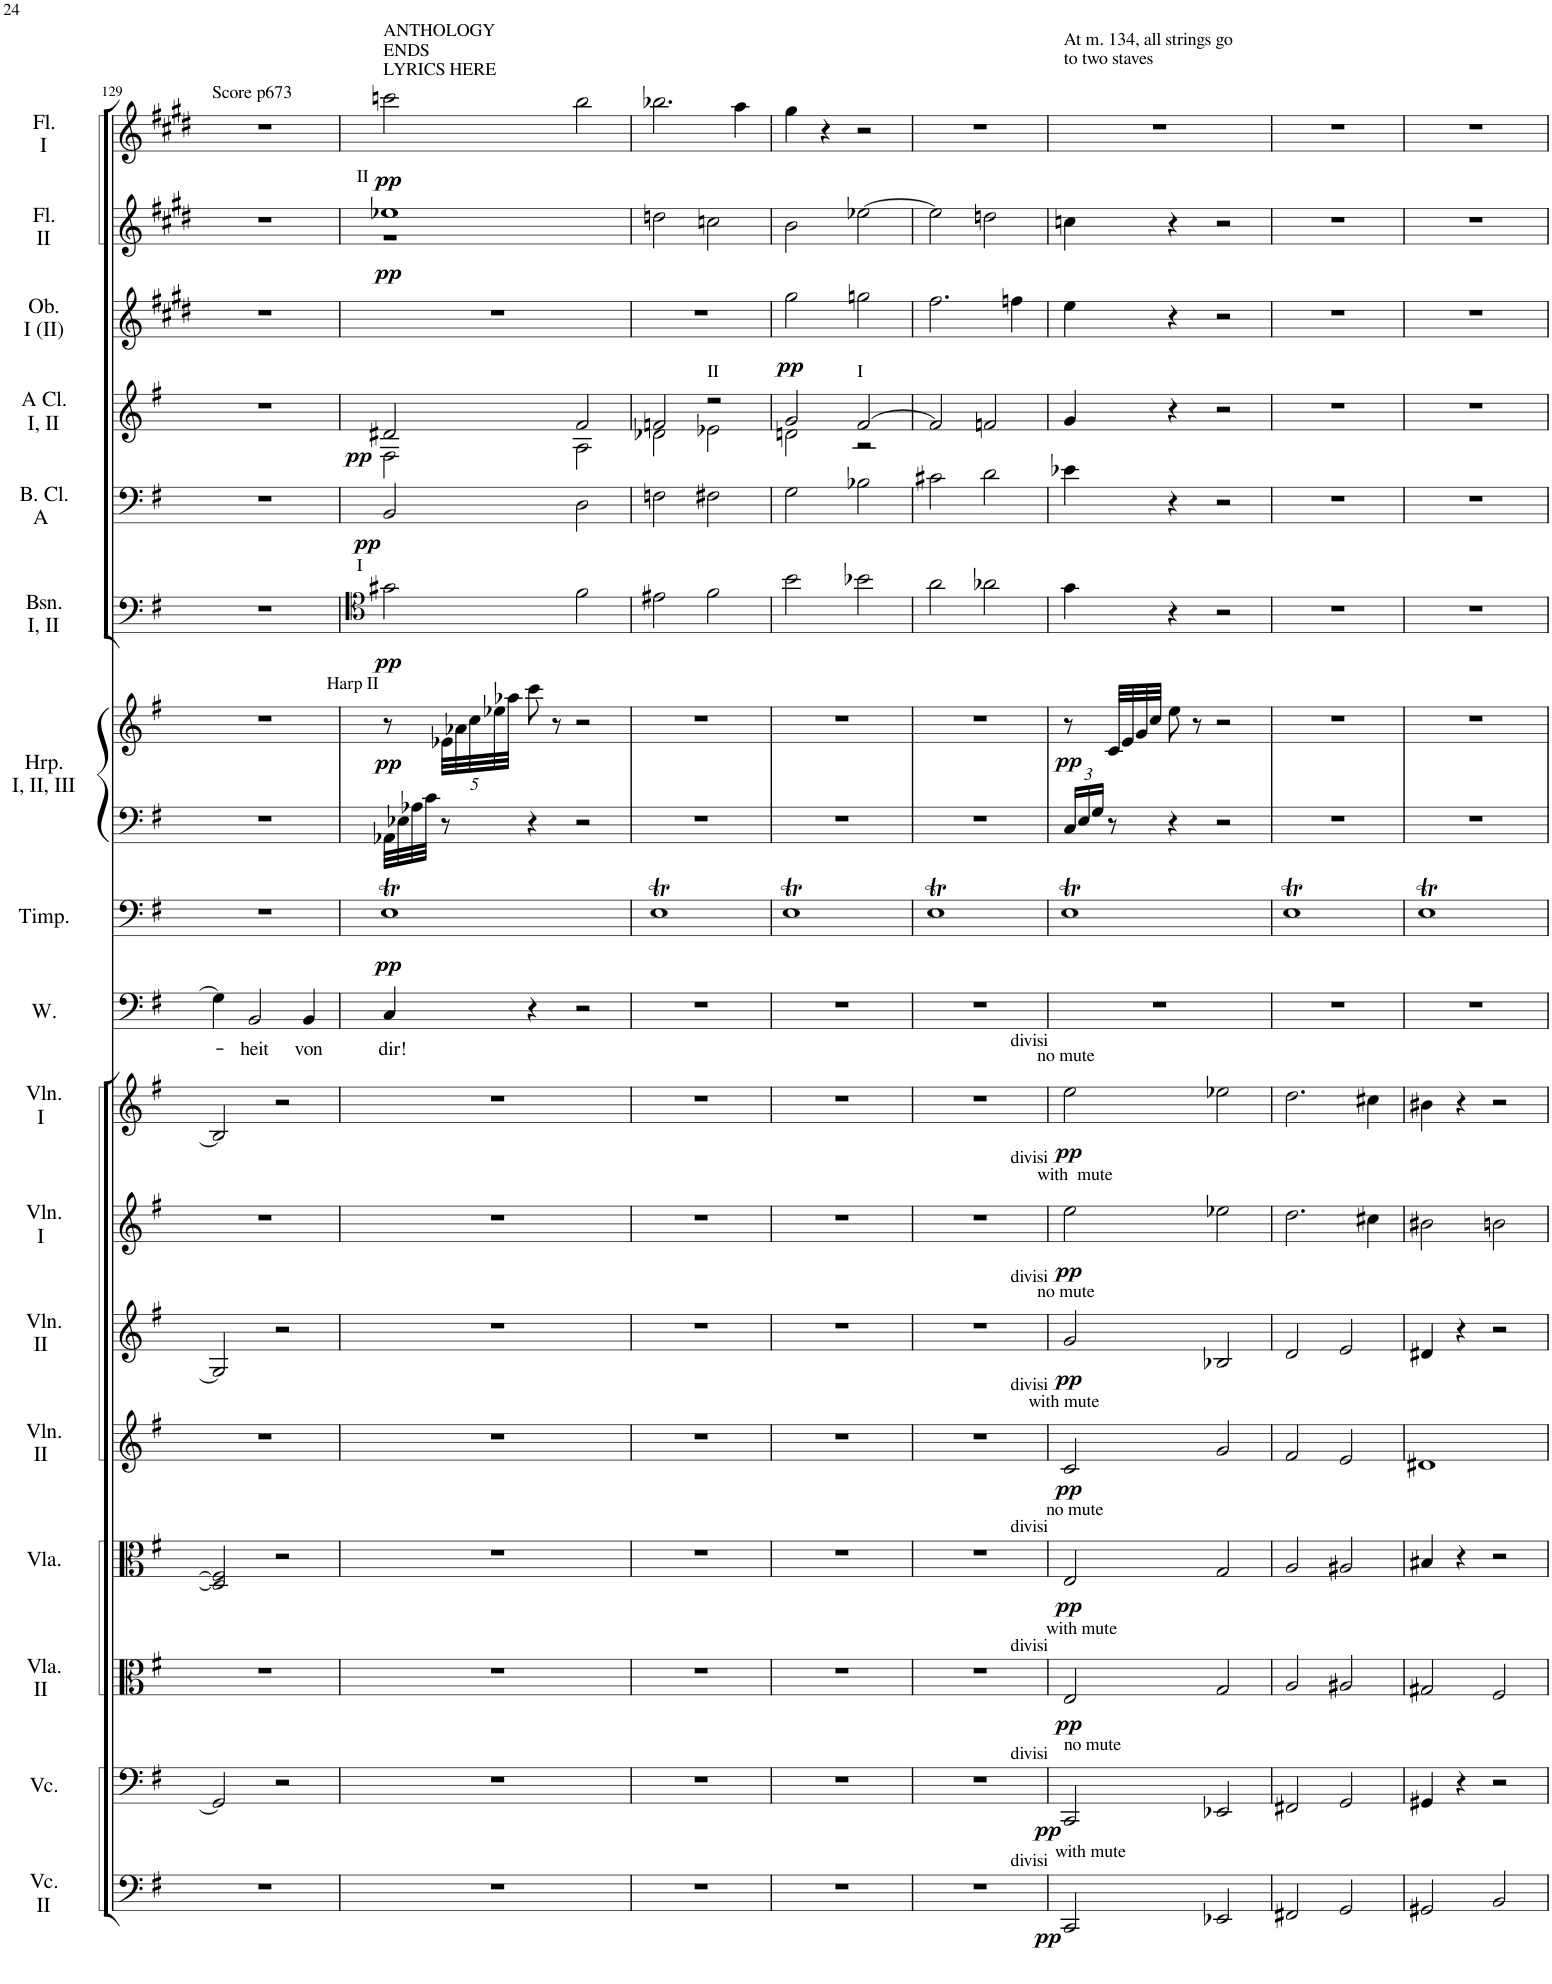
**kern	**text	**kern	**dynam	**kern	**dynam	**kern	**dynam	**kern	**dynam	**kern	**dynam	**kern	**dynam	**kern	**dynam	**kern	**dynam	**kern	**text	**kern	**dynam	**kern	**kern	**dynam	**kern	**dynam	**kern	**dynam	**kern	**dynam	**kern	**dynam	**kern	**dynam	**kern	**dynam
*part18	*part18	*part17	*part17	*part16	*part16	*part15	*part15	*part14	*part14	*part13	*part13	*part12	*part12	*part11	*part11	*part10	*part10	*part9	*part9	*part8	*part8	*part7	*part7	*part7	*part6	*part6	*part5	*part5	*part4	*part4	*part3	*part3	*part2	*part2	*part1	*part1
*staff19	*staff19	*staff18	*staff18	*staff17	*staff17	*staff16	*staff16	*staff15	*staff15	*staff14	*staff14	*staff13	*staff13	*staff12	*staff12	*staff11	*staff11	*staff10	*staff10	*staff9	*staff9	*staff8	*staff7	*staff7/8	*staff6	*staff6	*staff5	*staff5	*staff4	*staff4	*staff3	*staff3	*staff2	*staff2	*staff1	*staff1
*I"Bassoon (Wotan)	*	*I"Violoncello II	*	*I"Violoncello	*	*I"Viola II	*	*I"Viola	*	*I"Violin II	*	*I"Violin II	*	*I"Violin I	*	*I"Violin I	*	*I"Wotan	*	*I"Timpani	*	*I"Harp I, II, III	*	*	*I"Bassoon I, II	*	*I"Bass Clarinet in A	*	*I"Clarinet in A I, II	*	*I"Oboe I (II)	*	*I"Flute II	*	*I"Flute I	*
*I'Bsn. (W)	*	*I'Vc. II	*	*I'Vc.	*	*I'Vla. II	*	*I'Vla.	*	*I'Vln. II	*	*I'Vln. II	*	*I'Vln. I	*	*I'Vln. I	*	*I'W.	*	*I'Timp.	*	*I'Hrp. I, II, III	*	*	*I'Bsn. I, II	*	*I'B. Cl. A	*	*	*	*I'Ob. I (II)	*	*I'Fl. II	*	*I'Fl. I	*
!!LO:PB:g=z
*clefF4	*	*clefF4	*	*clefF4	*	*clefC3	*	*clefC3	*	*clefG2	*	*clefG2	*	*clefG2	*	*clefG2	*	*clefF4	*	*clefF4	*	*clefF4	*clefG2	*	*clefF4	*	*clefF4	*	*clefG2	*	*clefG2	*	*clefG2	*	*clefG2	*
*	*	*	*	*	*	*	*	*	*	*	*	*	*	*	*	*	*	*	*	*	*	*	*	*	*	*	*Trd2c3	*	*Trd2c3	*	*	*	*	*	*	*
*k[f#c#g#d#]	*	*k[f#]	*	*k[f#]	*	*k[f#]	*	*k[f#]	*	*k[f#]	*	*k[f#]	*	*k[f#]	*	*k[f#]	*	*k[f#]	*	*k[f#]	*	*k[f#]	*k[f#]	*	*k[f#]	*	*k[f#]	*	*k[f#]	*	*k[f#c#g#d#]	*	*k[f#c#g#d#]	*	*k[f#c#g#d#]	*
*M4/4	*	*M4/4	*	*M4/4	*	*M4/4	*	*M4/4	*	*M4/4	*	*M4/4	*	*M4/4	*	*M4/4	*	*M4/4	*	*M4/4	*	*M4/4	*M4/4	*	*M4/4	*	*M4/4	*	*M4/4	*	*M4/4	*	*M4/4	*	*M4/4	*
*met(c)	*	*met(c)	*	*met(c)	*	*met(c)	*	*met(c)	*	*met(c)	*	*met(c)	*	*met(c)	*	*met(c)	*	*met(c)	*	*met(c)	*	*met(c)	*met(c)	*	*met(c)	*	*met(c)	*	*met(c)	*	*met(c)	*	*met(c)	*	*met(c)	*
=129	=129	=129	=129	=129	=129	=129	=129	=129	=129	=129	=129	=129	=129	=129	=129	=129	=129	=129	=129	=129	=129	=129	=129	=129	=129	=129	=129	=129	=129	=129	=129	=129	=129	=129	=129	=129
4G]	.	1r	.	2GG/]	.	1r	.	2D/] 2F/]	.	1r	.	2G/]	.	1r	.	2B/]	.	4G\]	.	1r	.	1r	1r	.	1r	.	1r	.	1r	.	1r	.	1r	.	1r	.
!	!	!	!	!	!	!	!	!	!	!	!	!	!	!	!	!	!	!	!LO:LY:b	!	!	!	!	!	!	!	!	!	!	!	!	!	!	!	!	!
2BB	-heit	.	.	.	.	.	.	.	.	.	.	.	.	.	.	.	.	2BB/	-heit	.	.	.	.	.	.	.	.	.	.	.	.	.	.	.	.	.
.	.	.	.	2r	.	.	.	2r	.	.	.	2r	.	.	.	2r	.	.	.	.	.	.	.	.	.	.	.	.	.	.	.	.	.	.	.	.
!	!	!	!	!	!	!	!	!	!	!	!	!	!	!	!	!	!	!	!LO:LY:b	!	!	!	!	!	!	!	!	!	!	!	!	!	!	!	!	!
4BB	von	.	.	.	.	.	.	.	.	.	.	.	.	.	.	.	.	4BB/	von	.	.	.	.	.	.	.	.	.	.	.	.	.	.	.	.	.
=130	=130	=130	=130	=130	=130	=130	=130	=130	=130	=130	=130	=130	=130	=130	=130	=130	=130	=130	=130	=130	=130	=130	=130	=130	=130	=130	=130	=130	=130	=130	=130	=130	=130	=130	=130	=130
*	*	*	*	*	*	*	*	*	*	*	*	*	*	*	*	*	*	*	*	*	*	*	*	*	*clefC4	*	*	*	*	*	*	*	*	*	*	*
!	!	!	!	!	!	!	!	!	!	!	!	!	!	!	!	!	!	!	!	!	!	!	!	!	!	!	!	!	!	!	!	!	!LO:TX:a:t=II	!	!	!
!	!	!	!	!	!	!	!	!	!	!	!	!	!	!	!	!	!	!	!	!	!	!	!	!	!LO:TX:a:t=I	!	!	!	!	!	!	!	!	!	!	!
!	!	!	!	!	!	!	!	!	!	!	!	!	!	!	!	!	!	!	!	!	!	!	!LO:TX:a:t=Harp II	!	!	!	!	!	!	!	!	!	!	!	!	!
!	!	!	!	!	!	!	!	!	!	!	!	!	!	!	!	!	!	!	!LO:LY:b	!	!LO:DY:b	!	!	!LO:DY:b	!	!LO:DY:b	!	!LO:DY:b	!	!LO:DY:b	!	!	!	!LO:DY:b	!	!LO:DY:b
*	*	*	*	*	*	*	*	*	*	*	*	*	*	*	*	*	*	*	*	*	*	*	*	*	*	*	*	*	*^	*	*	*	*^	*	*	*
4Cn	dir!	1r	.	1r	.	1r	.	1r	.	1r	.	1r	.	1r	.	1r	.	4C/	dir!	1EET 1ET	pp	32AA-X\LLL	8r	pp	2g#X\	pp	2BB/	pp	2d#X/	2F#\	pp	1r	.	1ee-X	1r	pp	2cccn\	pp
.	.	.	.	.	.	.	.	.	.	.	.	.	.	.	.	.	.	.	.	.	.	32E-X\	.	.	.	.	.	.	.	.	.	.	.	.	.	.	.	.
.	.	.	.	.	.	.	.	.	.	.	.	.	.	.	.	.	.	.	.	.	.	32A-X\	.	.	.	.	.	.	.	.	.	.	.	.	.	.	.	.
.	.	.	.	.	.	.	.	.	.	.	.	.	.	.	.	.	.	.	.	.	.	32c\JJJ	.	.	.	.	.	.	.	.	.	.	.	.	.	.	.	.
*	*	*	*	*	*	*	*	*	*	*	*	*	*	*	*	*	*	*	*	*	*	*	*Xbrackettup	*	*	*	*	*	*	*	*	*	*	*	*	*	*	*
.	.	.	.	.	.	.	.	.	.	.	.	.	.	.	.	.	.	.	.	.	.	8r	40e-X\LLL	.	.	.	.	.	.	.	.	.	.	.	.	.	.	.
.	.	.	.	.	.	.	.	.	.	.	.	.	.	.	.	.	.	.	.	.	.	.	40a-X\	.	.	.	.	.	.	.	.	.	.	.	.	.	.	.
.	.	.	.	.	.	.	.	.	.	.	.	.	.	.	.	.	.	.	.	.	.	.	40cc\	.	.	.	.	.	.	.	.	.	.	.	.	.	.	.
.	.	.	.	.	.	.	.	.	.	.	.	.	.	.	.	.	.	.	.	.	.	.	40ee-X\	.	.	.	.	.	.	.	.	.	.	.	.	.	.	.
.	.	.	.	.	.	.	.	.	.	.	.	.	.	.	.	.	.	.	.	.	.	.	40aa-X\JJJ	.	.	.	.	.	.	.	.	.	.	.	.	.	.	.
4r	.	.	.	.	.	.	.	.	.	.	.	.	.	.	.	.	.	4r	.	.	.	4r	8ccc\	.	.	.	.	.	.	.	.	.	.	.	.	.	.	.
.	.	.	.	.	.	.	.	.	.	.	.	.	.	.	.	.	.	.	.	.	.	.	8r	.	.	.	.	.	.	.	.	.	.	.	.	.	.	.
2r	.	.	.	.	.	.	.	.	.	.	.	.	.	.	.	.	.	2r	.	.	.	2r	2r	.	2f#\	.	2D\	.	2f#/	2A\	.	.	.	.	.	.	2bb\	.
*	*	*	*	*	*	*	*	*	*	*	*	*	*	*	*	*	*	*	*	*	*	*	*	*	*	*	*	*	*	*	*	*	*	*v	*v	*	*	*
=131	=131	=131	=131	=131	=131	=131	=131	=131	=131	=131	=131	=131	=131	=131	=131	=131	=131	=131	=131	=131	=131	=131	=131	=131	=131	=131	=131	=131	=131	=131	=131	=131	=131	=131	=131	=131	=131
1r	.	1r	.	1r	.	1r	.	1r	.	1r	.	1r	.	1r	.	1r	.	1r	.	1EET 1ET	.	1r	1r	.	2e#X\	.	2Fn\	.	2fn/	2d-X\	.	1r	.	2ddn\	.	2.bb-X\	.
!	!	!	!	!	!	!	!	!	!	!	!	!	!	!	!	!	!	!	!	!	!	!	!	!	!	!	!	!	!LO:TX:a:t=II	!	!	!	!	!	!	!	!
.	.	.	.	.	.	.	.	.	.	.	.	.	.	.	.	.	.	.	.	.	.	.	.	.	2f#\	.	2F#X\	.	2r	2e-X\	.	.	.	2ccn\	.	.	.
.	.	.	.	.	.	.	.	.	.	.	.	.	.	.	.	.	.	.	.	.	.	.	.	.	.	.	.	.	.	.	.	.	.	.	.	4aa\	.
=132	=132	=132	=132	=132	=132	=132	=132	=132	=132	=132	=132	=132	=132	=132	=132	=132	=132	=132	=132	=132	=132	=132	=132	=132	=132	=132	=132	=132	=132	=132	=132	=132	=132	=132	=132	=132	=132
!	!	!	!	!	!	!	!	!	!	!	!	!	!	!	!	!	!	!	!	!	!	!	!	!	!	!	!	!	!	!	!	!	!LO:DY:b	!	!	!	!
1r	.	1r	.	1r	.	1r	.	1r	.	1r	.	1r	.	1r	.	1r	.	1r	.	1EET 1ET	.	1r	1r	.	2b\	.	2G\	.	2g/	2dn\	.	2gg#\	pp	2b\	.	4gg#\	.
.	.	.	.	.	.	.	.	.	.	.	.	.	.	.	.	.	.	.	.	.	.	.	.	.	.	.	.	.	.	.	.	.	.	.	.	4r	.
!	!	!	!	!	!	!	!	!	!	!	!	!	!	!	!	!	!	!	!	!	!	!	!	!	!	!	!	!	!LO:TX:a:t=I	!	!	!	!	!	!	!	!
.	.	.	.	.	.	.	.	.	.	.	.	.	.	.	.	.	.	.	.	.	.	.	.	.	2b-X\	.	2B-X\	.	[2f#/	2r	.	2ggn\	.	[2ee-X\	.	2r	.
*	*	*	*	*	*	*	*	*	*	*	*	*	*	*	*	*	*	*	*	*	*	*	*	*	*	*	*	*	*v	*v	*	*	*	*	*	*	*
=133	=133	=133	=133	=133	=133	=133	=133	=133	=133	=133	=133	=133	=133	=133	=133	=133	=133	=133	=133	=133	=133	=133	=133	=133	=133	=133	=133	=133	=133	=133	=133	=133	=133	=133	=133	=133
1r	.	1r	.	1r	.	1r	.	1r	.	1r	.	1r	.	1r	.	1r	.	1r	.	1EET 1ET	.	1r	1r	.	2a\	.	2c#X\	.	2f#/]	.	2.ff#\	.	2ee-\]	.	1r	.
.	.	.	.	.	.	.	.	.	.	.	.	.	.	.	.	.	.	.	.	.	.	.	.	.	2a-X\	.	2d\	.	2fn/	.	.	.	2ddn\	.	.	.
.	.	.	.	.	.	.	.	.	.	.	.	.	.	.	.	.	.	.	.	.	.	.	.	.	.	.	.	.	.	.	4ffn\	.	.	.	.	.
=134	=134	=134	=134	=134	=134	=134	=134	=134	=134	=134	=134	=134	=134	=134	=134	=134	=134	=134	=134	=134	=134	=134	=134	=134	=134	=134	=134	=134	=134	=134	=134	=134	=134	=134	=134	=134
*	*	*	*	*	*	*	*	*	*	*	*	*	*	*	*	*	*	*	*	*	*	*Xbrackettup	*	*	*	*	*	*	*	*	*	*	*	*	*	*
!	!	!	!	!	!	!	!	!	!	!	!	!	!	!	!	!LO:TX:a:t=no mute	!	!	!	!	!	!	!	!	!	!	!	!	!	!	!	!	!	!	!	!
!	!	!	!	!	!	!	!	!	!	!	!	!	!	!	!	!LO:TX:a:t=divisi	!	!	!	!	!	!	!	!	!	!	!	!	!	!	!	!	!	!	!	!
!	!	!	!	!	!	!	!	!	!	!	!	!	!	!LO:TX:a:t=with  mute	!	!	!	!	!	!	!	!	!	!	!	!	!	!	!	!	!	!	!	!	!	!
!	!	!	!	!	!	!	!	!	!	!	!	!	!	!LO:TX:a:t=divisi	!	!	!	!	!	!	!	!	!	!	!	!	!	!	!	!	!	!	!	!	!	!
!	!	!	!	!	!	!	!	!	!	!	!	!LO:TX:a:t=no mute	!	!	!	!	!	!	!	!	!	!	!	!	!	!	!	!	!	!	!	!	!	!	!	!
!	!	!	!	!	!	!	!	!	!	!	!	!LO:TX:a:t=divisi	!	!	!	!	!	!	!	!	!	!	!	!	!	!	!	!	!	!	!	!	!	!	!	!
!	!	!	!	!	!	!	!	!	!	!LO:TX:a:t=with mute	!	!	!	!	!	!	!	!	!	!	!	!	!	!	!	!	!	!	!	!	!	!	!	!	!	!
!	!	!	!	!	!	!	!	!	!	!LO:TX:a:t=divisi	!	!	!	!	!	!	!	!	!	!	!	!	!	!	!	!	!	!	!	!	!	!	!	!	!	!
!	!	!	!	!	!	!	!	!LO:TX:a:t=divisi	!	!	!	!	!	!	!	!	!	!	!	!	!	!	!	!	!	!	!	!	!	!	!	!	!	!	!	!
!	!	!	!	!	!	!	!	!LO:TX:a:t=no mute	!	!	!	!	!	!	!	!	!	!	!	!	!	!	!	!	!	!	!	!	!	!	!	!	!	!	!	!
!	!	!	!	!	!	!LO:TX:a:t=divisi	!	!	!	!	!	!	!	!	!	!	!	!	!	!	!	!	!	!	!	!	!	!	!	!	!	!	!	!	!	!
!	!	!	!	!	!	!LO:TX:a:t=with mute	!	!	!	!	!	!	!	!	!	!	!	!	!	!	!	!	!	!	!	!	!	!	!	!	!	!	!	!	!	!
!	!	!	!	!LO:TX:a:t=divisi	!	!	!	!	!	!	!	!	!	!	!	!	!	!	!	!	!	!	!	!	!	!	!	!	!	!	!	!	!	!	!	!
!	!	!	!	!LO:TX:a:t=no mute	!	!	!	!	!	!	!	!	!	!	!	!	!	!	!	!	!	!	!	!	!	!	!	!	!	!	!	!	!	!	!	!
!	!	!LO:TX:a:t=divisi	!	!	!	!	!	!	!	!	!	!	!	!	!	!	!	!	!	!	!	!	!	!	!	!	!	!	!	!	!	!	!	!	!	!
!	!	!LO:TX:a:t=with mute	!	!	!	!	!	!	!	!	!	!	!	!	!	!	!	!	!	!	!	!	!	!	!	!	!	!	!	!	!	!	!	!	!	!
!	!	!	!LO:DY:b	!	!LO:DY:b	!	!LO:DY:b	!	!LO:DY:b	!	!LO:DY:b	!	!LO:DY:b	!	!LO:DY:b	!	!LO:DY:b	!	!	!	!	!	!	!LO:DY:b	!	!	!	!	!	!	!	!	!	!	!	!
1r	.	2CC/	pp	2CC/	pp	2E/	pp	2E/	pp	2c/	pp	2g/	pp	2ee\	pp	2ee\	pp	1r	.	1EET 1ET	.	24C/LL	8r	pp	4g\	.	4e-X\	.	4g/	.	4ee\	.	4ccn\	.	1r	.
.	.	.	.	.	.	.	.	.	.	.	.	.	.	.	.	.	.	.	.	.	.	24E/	.	.	.	.	.	.	.	.	.	.	.	.	.	.
.	.	.	.	.	.	.	.	.	.	.	.	.	.	.	.	.	.	.	.	.	.	24G/JJ	.	.	.	.	.	.	.	.	.	.	.	.	.	.
.	.	.	.	.	.	.	.	.	.	.	.	.	.	.	.	.	.	.	.	.	.	8r	32c/LLL	.	.	.	.	.	.	.	.	.	.	.	.	.
.	.	.	.	.	.	.	.	.	.	.	.	.	.	.	.	.	.	.	.	.	.	.	32e/	.	.	.	.	.	.	.	.	.	.	.	.	.
.	.	.	.	.	.	.	.	.	.	.	.	.	.	.	.	.	.	.	.	.	.	.	32g/	.	.	.	.	.	.	.	.	.	.	.	.	.
.	.	.	.	.	.	.	.	.	.	.	.	.	.	.	.	.	.	.	.	.	.	.	32cc/JJJ	.	.	.	.	.	.	.	.	.	.	.	.	.
.	.	.	.	.	.	.	.	.	.	.	.	.	.	.	.	.	.	.	.	.	.	4r	8ee\	.	4r	.	4r	.	4r	.	4r	.	4r	.	.	.
.	.	.	.	.	.	.	.	.	.	.	.	.	.	.	.	.	.	.	.	.	.	.	8r	.	.	.	.	.	.	.	.	.	.	.	.	.
.	.	2EE-X/	.	2EE-X/	.	2G/	.	2G/	.	2g/	.	2B-X/	.	2ee-X\	.	2ee-X\	.	.	.	.	.	2r	2r	.	2r	.	2r	.	2r	.	2r	.	2r	.	.	.
=135	=135	=135	=135	=135	=135	=135	=135	=135	=135	=135	=135	=135	=135	=135	=135	=135	=135	=135	=135	=135	=135	=135	=135	=135	=135	=135	=135	=135	=135	=135	=135	=135	=135	=135	=135	=135
1r	.	2FF#X/	.	2FF#X/	.	2A/	.	2A/	.	2f#/	.	2d/	.	2.dd\	.	2.dd\	.	1r	.	1EET 1ET	.	1r	1r	.	1r	.	1r	.	1r	.	1r	.	1r	.	1r	.
.	.	2GG/	.	2GG/	.	2A#X/	.	2A#X/	.	2e/	.	2e/	.	.	.	.	.	.	.	.	.	.	.	.	.	.	.	.	.	.	.	.	.	.	.	.
.	.	.	.	.	.	.	.	.	.	.	.	.	.	4cc#X\	.	4cc#X\	.	.	.	.	.	.	.	.	.	.	.	.	.	.	.	.	.	.	.	.
=136	=136	=136	=136	=136	=136	=136	=136	=136	=136	=136	=136	=136	=136	=136	=136	=136	=136	=136	=136	=136	=136	=136	=136	=136	=136	=136	=136	=136	=136	=136	=136	=136	=136	=136	=136	=136
1r	.	2GG#X/	.	4GG#X/	.	2G#X/	.	4B#X/	.	1d#X	.	4d#X/	.	2b#X\	.	4b#X\	.	1r	.	1EET 1ET	.	1r	1r	.	1r	.	1r	.	1r	.	1r	.	1r	.	1r	.
.	.	.	.	4r	.	.	.	4r	.	.	.	4r	.	.	.	4r	.	.	.	.	.	.	.	.	.	.	.	.	.	.	.	.	.	.	.	.
.	.	2BB/	.	2r	.	2F#/	.	2r	.	.	.	2r	.	2bn\	.	2r	.	.	.	.	.	.	.	.	.	.	.	.	.	.	.	.	.	.	.	.
=	=	=	=	=	=	=	=	=	=	=	=	=	=	=	=	=	=	=	=	=	=	=	=	=	=	=	=	=	=	=	=	=	=	=	=	=
*-	*-	*-	*-	*-	*-	*-	*-	*-	*-	*-	*-	*-	*-	*-	*-	*-	*-	*-	*-	*-	*-	*-	*-	*-	*-	*-	*-	*-	*-	*-	*-	*-	*-	*-	*-	*-
